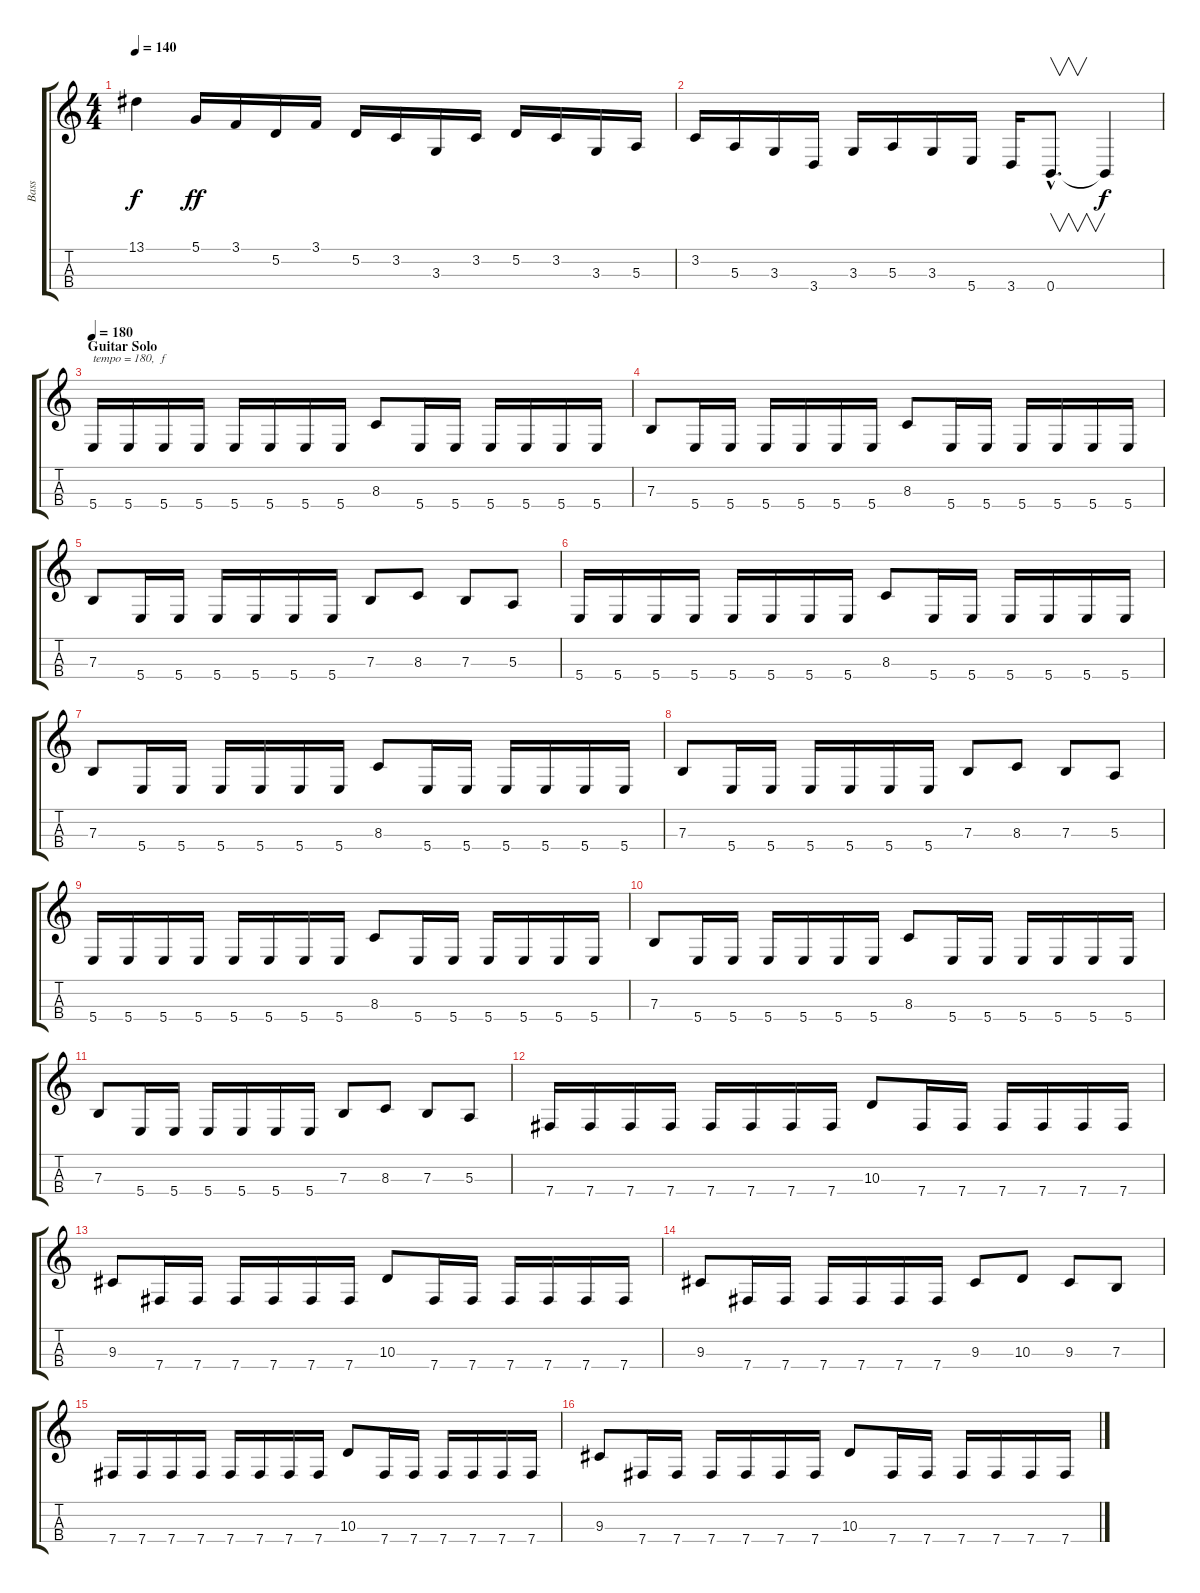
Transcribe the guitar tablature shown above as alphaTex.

\track ("Bass" "Bass") {instrument electricbassfinger}
\staff {score tabs}
\tuning (D3 A2 E2 B1) {hide}
\ts (4 4)
\tempo 140
\clef g2
\ks c
13.1{t}.4{dy f} 5.1.16{dy ff} 3.1.16 5.2.16 3.1.16 5.2.16 3.2.16 3.3.16 3.2.16 5.2.16 3.2.16 3.3.16 5.3.16 |
3.2.16 5.3.16 3.3.16 3.4.16 3.3.16 5.3.16 3.3.16 5.4.16 3.4.16 0.4{hac}.8{v d} 0.4{t}.4{dy f} |
\section ("" "Guitar Solo")
\tempo 180
5.4.16{txt "tempo = 180,  f"} 5.4.16 5.4.16 5.4.16 5.4.16 5.4.16 5.4.16 5.4.16 8.3.8 5.4.16 5.4.16 5.4.16 5.4.16 5.4.16 5.4.16 |
7.3.8 5.4.16 5.4.16 5.4.16 5.4.16 5.4.16 5.4.16 8.3.8 5.4.16 5.4.16 5.4.16 5.4.16 5.4.16 5.4.16 |
7.3.8 5.4.16 5.4.16 5.4.16 5.4.16 5.4.16 5.4.16 7.3.8 8.3.8 7.3.8 5.3.8 |
5.4.16 5.4.16 5.4.16 5.4.16 5.4.16 5.4.16 5.4.16 5.4.16 8.3.8 5.4.16 5.4.16 5.4.16 5.4.16 5.4.16 5.4.16 |
7.3.8 5.4.16 5.4.16 5.4.16 5.4.16 5.4.16 5.4.16 8.3.8 5.4.16 5.4.16 5.4.16 5.4.16 5.4.16 5.4.16 |
7.3.8 5.4.16 5.4.16 5.4.16 5.4.16 5.4.16 5.4.16 7.3.8 8.3.8 7.3.8 5.3.8 |
5.4.16 5.4.16 5.4.16 5.4.16 5.4.16 5.4.16 5.4.16 5.4.16 8.3.8 5.4.16 5.4.16 5.4.16 5.4.16 5.4.16 5.4.16 |
7.3.8 5.4.16 5.4.16 5.4.16 5.4.16 5.4.16 5.4.16 8.3.8 5.4.16 5.4.16 5.4.16 5.4.16 5.4.16 5.4.16 |
7.3.8 5.4.16 5.4.16 5.4.16 5.4.16 5.4.16 5.4.16 7.3.8 8.3.8 7.3.8 5.3.8 |
7.4.16 7.4.16 7.4.16 7.4.16 7.4.16 7.4.16 7.4.16 7.4.16 10.3.8 7.4.16 7.4.16 7.4.16 7.4.16 7.4.16 7.4.16 |
9.3.8 7.4.16 7.4.16 7.4.16 7.4.16 7.4.16 7.4.16 10.3.8 7.4.16 7.4.16 7.4.16 7.4.16 7.4.16 7.4.16 |
9.3.8 7.4.16 7.4.16 7.4.16 7.4.16 7.4.16 7.4.16 9.3.8 10.3.8 9.3.8 7.3.8 |
7.4.16 7.4.16 7.4.16 7.4.16 7.4.16 7.4.16 7.4.16 7.4.16 10.3.8 7.4.16 7.4.16 7.4.16 7.4.16 7.4.16 7.4.16 |
9.3.8 7.4.16 7.4.16 7.4.16 7.4.16 7.4.16 7.4.16 10.3.8 7.4.16 7.4.16 7.4.16 7.4.16 7.4.16 7.4.16
